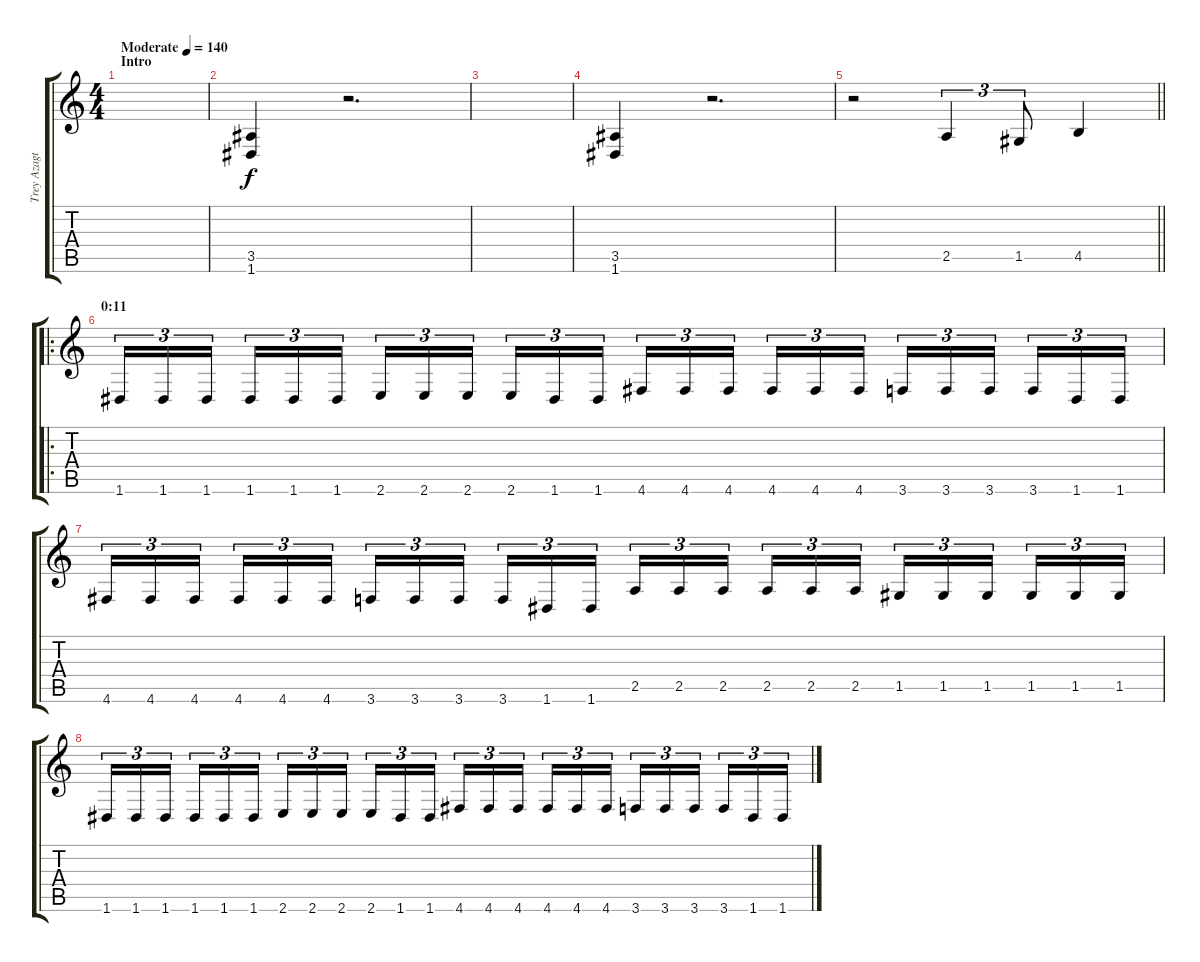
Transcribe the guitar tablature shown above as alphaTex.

\track ("Trey Azagthoth 2" "Trey Azagt") {instrument distortionguitar}
\staff {score tabs}
\tuning (D4 A3 F3 C3 G2 D2) {hide}
\ts (4 4)
\section ("" "Intro")
\tempo (140 "Moderate")
\clef g2
\ks c
|
(3.5 1.6).4 r.2{d} |
|
(3.5 1.6).4 r.2{d} |
\barLineRight lightlight
r.2 2.5.4{tu (3 2)} 1.5.8{tu (3 2)} 4.5.4 |
\ro
\section ("" "0:11")
1.6.16{tu (3 2)} 1.6.16{tu (3 2)} 1.6.16{tu (3 2) beam splitsecondary} 1.6.16{tu (3 2)} 1.6.16{tu (3 2)} 1.6.16{tu (3 2)} 2.6.16{tu (3 2)} 2.6.16{tu (3 2)} 2.6.16{tu (3 2) beam splitsecondary} 2.6.16{tu (3 2)} 1.6.16{tu (3 2)} 1.6.16{tu (3 2)} 4.6.16{tu (3 2)} 4.6.16{tu (3 2)} 4.6.16{tu (3 2) beam splitsecondary} 4.6.16{tu (3 2)} 4.6.16{tu (3 2)} 4.6.16{tu (3 2)} 3.6.16{tu (3 2)} 3.6.16{tu (3 2)} 3.6.16{tu (3 2) beam splitsecondary} 3.6.16{tu (3 2)} 1.6.16{tu (3 2)} 1.6.16{tu (3 2)} |
4.6.16{tu (3 2)} 4.6.16{tu (3 2)} 4.6.16{tu (3 2) beam splitsecondary} 4.6.16{tu (3 2)} 4.6.16{tu (3 2)} 4.6.16{tu (3 2)} 3.6.16{tu (3 2)} 3.6.16{tu (3 2)} 3.6.16{tu (3 2) beam splitsecondary} 3.6.16{tu (3 2)} 1.6.16{tu (3 2)} 1.6.16{tu (3 2)} 2.5.16{tu (3 2)} 2.5.16{tu (3 2)} 2.5.16{tu (3 2) beam splitsecondary} 2.5.16{tu (3 2)} 2.5.16{tu (3 2)} 2.5.16{tu (3 2)} 1.5.16{tu (3 2)} 1.5.16{tu (3 2)} 1.5.16{tu (3 2) beam splitsecondary} 1.5.16{tu (3 2)} 1.5.16{tu (3 2)} 1.5.16{tu (3 2)} |
1.6.16{tu (3 2)} 1.6.16{tu (3 2)} 1.6.16{tu (3 2) beam splitsecondary} 1.6.16{tu (3 2)} 1.6.16{tu (3 2)} 1.6.16{tu (3 2)} 2.6.16{tu (3 2)} 2.6.16{tu (3 2)} 2.6.16{tu (3 2) beam splitsecondary} 2.6.16{tu (3 2)} 1.6.16{tu (3 2)} 1.6.16{tu (3 2)} 4.6.16{tu (3 2)} 4.6.16{tu (3 2)} 4.6.16{tu (3 2) beam splitsecondary} 4.6.16{tu (3 2)} 4.6.16{tu (3 2)} 4.6.16{tu (3 2)} 3.6.16{tu (3 2)} 3.6.16{tu (3 2)} 3.6.16{tu (3 2) beam splitsecondary} 3.6.16{tu (3 2)} 1.6.16{tu (3 2)} 1.6.16{tu (3 2)}
